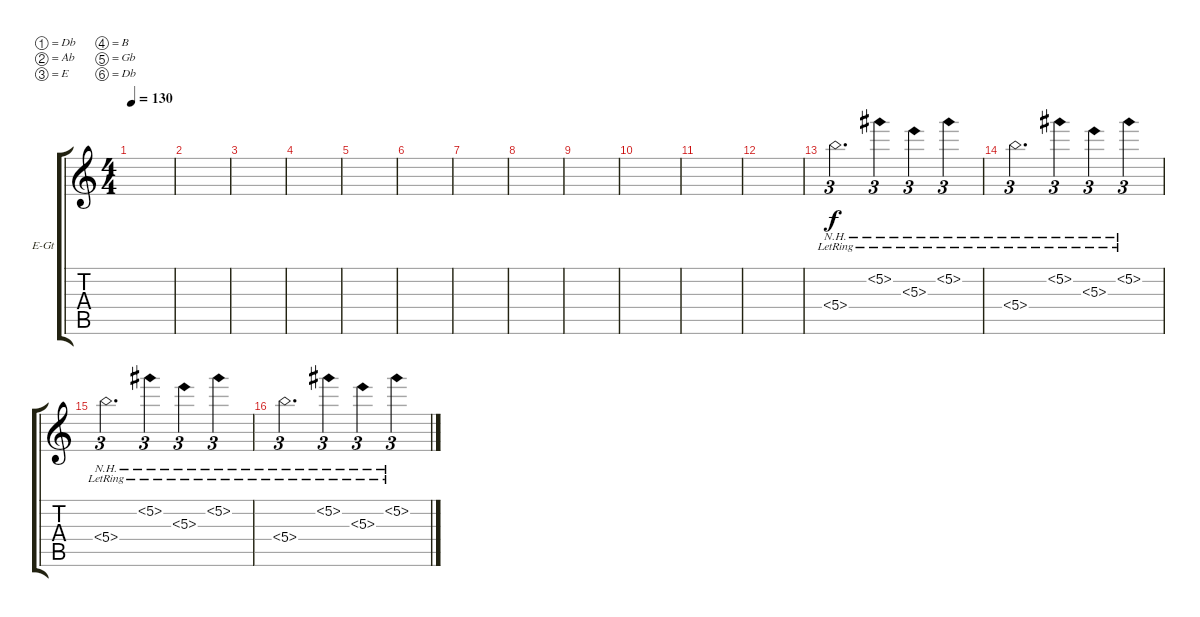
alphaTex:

\bracketExtendMode groupsimilarinstruments
\firstSystemTrackNameOrientation horizontal
\otherSystemsTrackNameOrientation horizontal
\track ("Solo" "E-Gt") {instrument overdrivenguitar}
\staff {score tabs}
\tuning (Db4 Ab3 E3 B2 Gb2 Db2)
\ts (4 4)
\tempo 130
\clef g2
\scale
0.333333
\ks c
|
\scale
0.333333 |
\scale
0.333333 |
\scale
0.333333 |
\scale
0.333333 |
\scale
0.333333 |
\scale
0.333333 |
\scale
0.333333 |
\scale
0.333333 |
\scale
0.333333 |
\scale
0.333333 |
\scale
0.333333 |
\scale
0.333333 5.4{nh lr}.2{d tu (3 2)} 5.2{nh lr}.4{tu (3 2)} 5.3{nh lr}.4{tu (3 2)} 5.2{nh lr}.4{tu (3 2)} |
\scale
0.333333 5.4{nh lr}.2{d tu (3 2)} 5.2{nh lr}.4{tu (3 2)} 5.3{nh lr}.4{tu (3 2)} 5.2{nh lr}.4{tu (3 2)} |
\scale
0.333333 5.4{nh lr}.2{d tu (3 2)} 5.2{nh lr}.4{tu (3 2)} 5.3{nh lr}.4{tu (3 2)} 5.2{nh lr}.4{tu (3 2)} |
\scale
0.333333 5.4{nh lr}.2{d tu (3 2)} 5.2{nh lr}.4{tu (3 2)} 5.3{nh lr}.4{tu (3 2)} 5.2{nh lr}.4{tu (3 2)}
